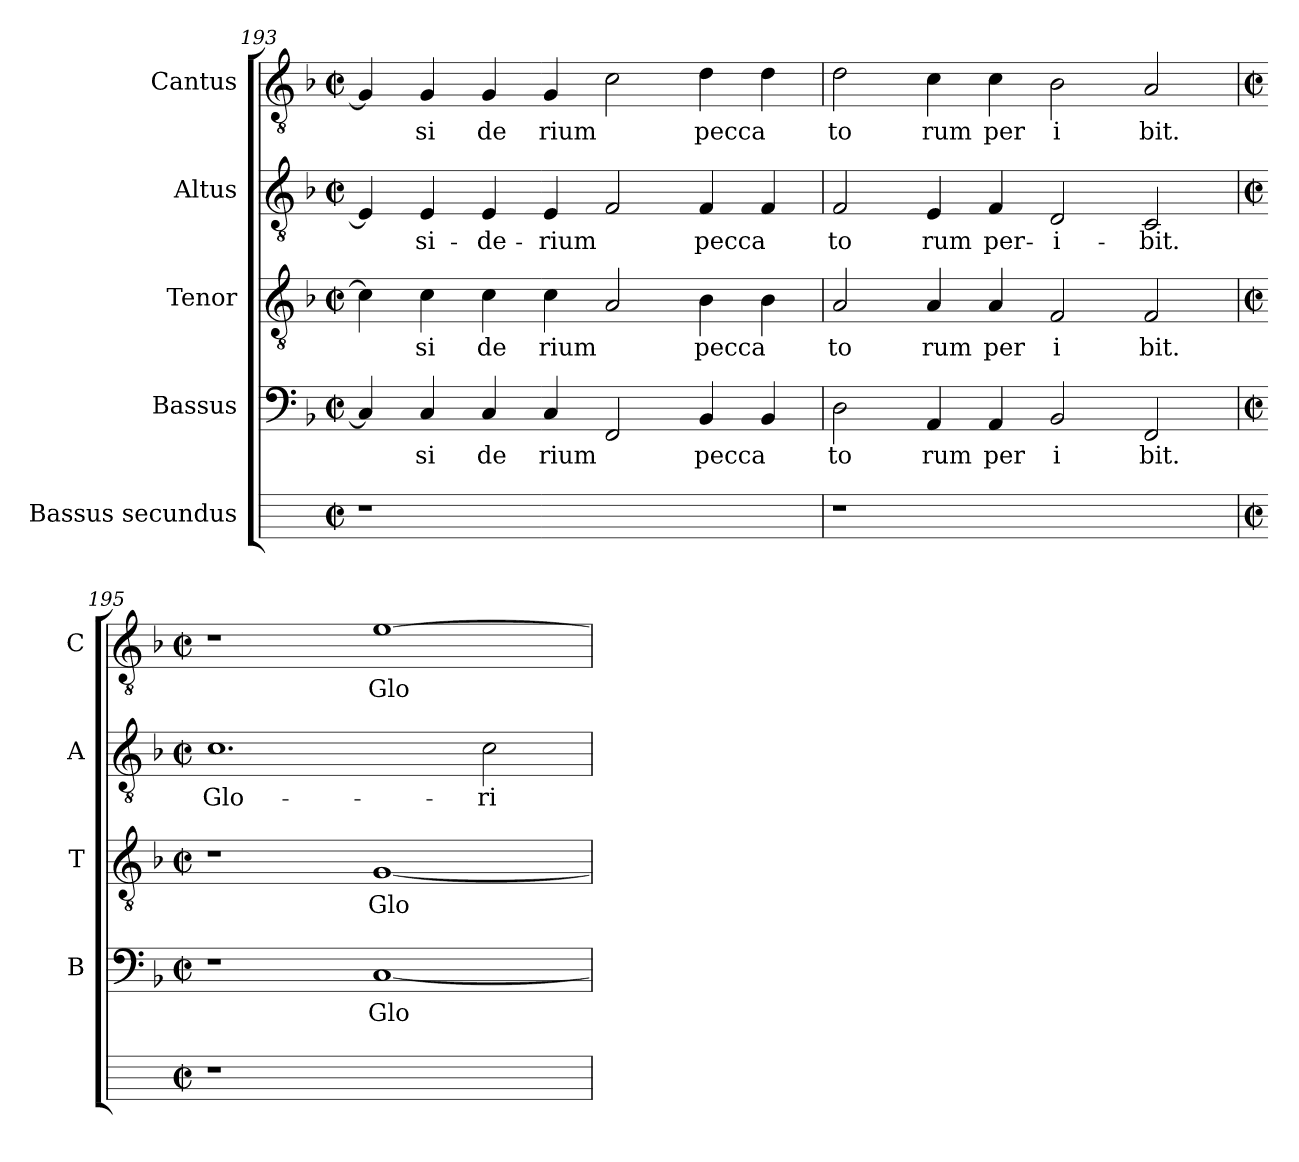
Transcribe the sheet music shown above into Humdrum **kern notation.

**kern	**kern	**text	**kern	**text	**kern	**text	**kern	**text
*part5	*part4	*part4	*part3	*part3	*part2	*part2	*part1	*part1
*staff5	*staff4	*staff4	*staff3	*staff3	*staff2	*staff2	*staff1	*staff1
*I"Bassus  secundus	*I"Bassus	*	*I"Tenor	*	*I"Altus	*	*I"Cantus	*
*	*I'B	*	*I'T	*	*I'A	*	*I'C	*
*	*clefF4	*	*clefGv2	*	*clefGv2	*	*clefGv2	*
*k[]	*k[b-]	*	*k[b-]	*	*k[b-]	*	*k[b-]	*
*C:	*F:	*	*F:	*	*F:	*	*F:	*
*M2/2	*M2/2	*	*M2/2	*	*M2/2	*	*M2/2	*
*met(c|)	*met(c|)	*	*met(c|)	*	*met(c|)	*	*met(c|)	*
=193	=193	=193	=193	=193	=193	=193	=193	=193
!	!	!LO:LY:b:cj	!	!LO:LY:b:cj	!	!LO:LY:b:cj	!	!LO:LY:b:cj
1r	4C/]	.	4c\]	.	4E/]	--	4G/]	.
!	!	!LO:LY:b:cj	!	!LO:LY:b:cj	!	!LO:LY:b:cj	!	!LO:LY:b:cj
.	4C/	si	4c\	si	4E/	-si-	4G/	si
!	!	!LO:LY:b:cj	!	!LO:LY:b:cj	!	!LO:LY:b:cj	!	!LO:LY:b:cj
.	4C/	de	4c\	de	4E/	-de-	4G/	de
!	!	!LO:LY:b:cj	!	!LO:LY:b:cj	!	!LO:LY:b:cj	!	!LO:LY:b:cj
.	4C/	rium	4c\	rium	4E/	-rium	4G/	rium
!	!	!LO:LY:b:cj	!	!LO:LY:b:cj	!	!LO:LY:b:cj	!	!LO:LY:b:cj
1ryy	2FF/	.	2A/	.	2F/	.	2c\	.
!	!	!LO:LY:b:cj	!	!LO:LY:b:cj	!	!LO:LY:b:cj	!	!LO:LY:b:cj
.	4BB-/	pecca	4B-\	pecca	4F/	pecca-	4d\	pecca
!	!	!LO:LY:b:cj	!	!LO:LY:b:cj	!	!LO:LY:b:cj	!	!LO:LY:b:cj
.	4BB-/	.	4B-\	.	4F/	--	4d\	.
=194	=194	=194	=194	=194	=194	=194	=194	=194
!	!	!LO:LY:b:cj	!	!LO:LY:b:cj	!	!LO:LY:b:cj	!	!LO:LY:b:cj
1r	2D\	to	2A/	to	2F/	-to	2d\	to
!	!	!LO:LY:b:cj	!	!LO:LY:b:cj	!	!LO:LY:b:cj	!	!LO:LY:b:cj
.	4AA/	rum	4A/	rum	4E/	rum	4c\	rum
!	!	!LO:LY:b:cj	!	!LO:LY:b:cj	!	!LO:LY:b:cj	!	!LO:LY:b:cj
.	4AA/	per	4A/	per	4F/	per-	4c\	per
!	!	!LO:LY:b:cj	!	!LO:LY:b:cj	!	!LO:LY:b:cj	!	!LO:LY:b:cj
1ryy	2BB-/	i	2F/	i	2D/	-i-	2B-\	i
!	!	!LO:LY:b:cj	!	!LO:LY:b:cj	!	!LO:LY:b:cj	!	!LO:LY:b:cj
.	2FF/	bit.	2F/	bit.	2C/	-bit.	2A/	bit.
!!LO:PB:g=z
=195!	=195!	=195!	=195!	=195!	=195!	=195!	=195!	=195!
*M2/2	*M2/2	*	*M2/2	*	*M2/2	*	*M2/2	*
*met(c|)	*met(c|)	*	*met(c|)	*	*met(c|)	*	*met(c|)	*
!	!	!	!	!	!	!LO:LY:b:cj	!	!
1r	1r	.	1r	.	1.c	Glo-	1r	.
!	!	!LO:LY:b:cj	!	!LO:LY:b:cj	!	!	!	!LO:LY:b:cj
1ryy	[<1C	Glo-	[<1G	Glo	.	.	[>1e	Glo
!	!	!	!	!	!	!LO:LY:b:cj	!	!
.	.	.	.	.	2c\	-ri-	.	.
=	=	=	=	=	=	=	=	=
*-	*-	*-	*-	*-	*-	*-	*-	*-
